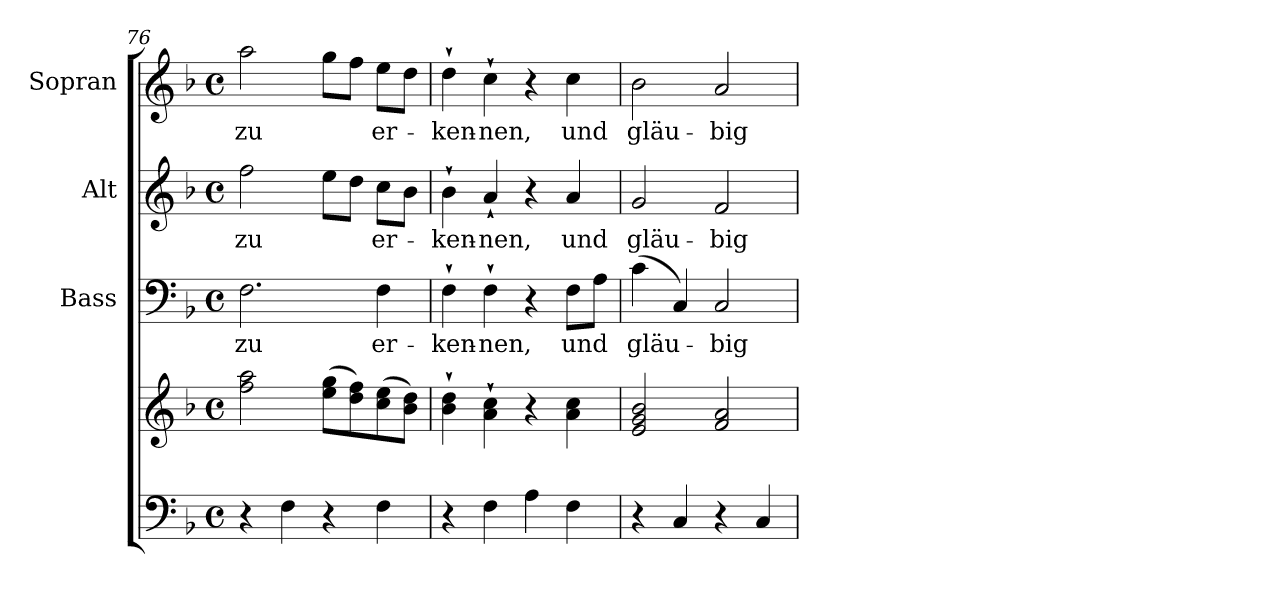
**kern	**kern	**kern	**text	**kern	**text	**kern	**text
*part4	*part4	*part3	*part3	*part2	*part2	*part1	*part1
*staff5	*staff4	*staff3	*staff3	*staff2	*staff2	*staff1	*staff1
*	*	*I"Bass	*	*I"Alt	*	*I"Sopran	*
*	*	*I'B.	*	*I'A.	*	*I'S.	*
*clefF4	*clefG2	*clefF4	*	*clefG2	*	*clefG2	*
*k[b-]	*k[b-]	*k[b-]	*	*k[b-]	*	*k[b-]	*
*F:	*F:	*F:	*	*F:	*	*F:	*
*M4/4	*M4/4	*M4/4	*	*M4/4	*	*M4/4	*
*met(c)	*met(c)	*met(c)	*	*met(c)	*	*met(c)	*
=76	=76	=76	=76	=76	=76	=76	=76
!	!	!	!LO:LY:b	!	!LO:LY:b	!	!LO:LY:b
4r	2ff\ 2aa\	2.F\	zu	2ff\	zu	2aa\	zu
4F\	.	.	.	.	.	.	.
4r	(>8ee\ 8gg\L	.	.	8ee\L	.	8gg\L	.
.	8dd\ 8ff\)	.	.	8dd\J	.	8ff\J	.
!	!	!	!LO:LY:b	!	!LO:LY:b	!	!LO:LY:b
4F\	(>8cc\ 8ee\	4F\	er-	8cc\L	er-	8ee\L	er-
.	8b-\ 8dd\J)	.	.	8b-\J	.	8dd\J	.
=77	=77	=77	=77	=77	=77	=77	=77
!	!	!	!LO:LY:b	!	!LO:LY:b	!	!LO:LY:b
4r	4b-\`> 4dd\`>	4F`>\	-ken-	4b-`>\	-ken-	4dd`>\	-ken-
!	!	!	!LO:LY:b	!	!LO:LY:b	!	!LO:LY:b
4F\	4a\`> 4cc\`>	4F`>\	-nen,	4a`>/	-nen,	4cc`>\	-nen,
4A\	4r	4r	.	4r	.	4r	.
!	!	!	!LO:LY:b	!	!LO:LY:b	!	!LO:LY:b
4F\	4a\ 4cc\	8F\L	und	4a/	und	4cc\	und
.	.	8A\J	.	.	.	.	.
=78	=78	=78	=78	=78	=78	=78	=78
!	!	!	!LO:LY:b	!	!LO:LY:b	!	!LO:LY:b
4r	2e/ 2g/ 2b-/	(>4c\	gläu-	2g/	gläu-	2b-\	gläu-
4C/	.	4C/)	.	.	.	.	.
!	!	!	!LO:LY:b	!	!LO:LY:b	!	!LO:LY:b
4r	2f/ 2a/	2C/	-big	2f/	-big	2a/	-big
4C/	.	.	.	.	.	.	.
=	=	=	=	=	=	=	=
*-	*-	*-	*-	*-	*-	*-	*-
